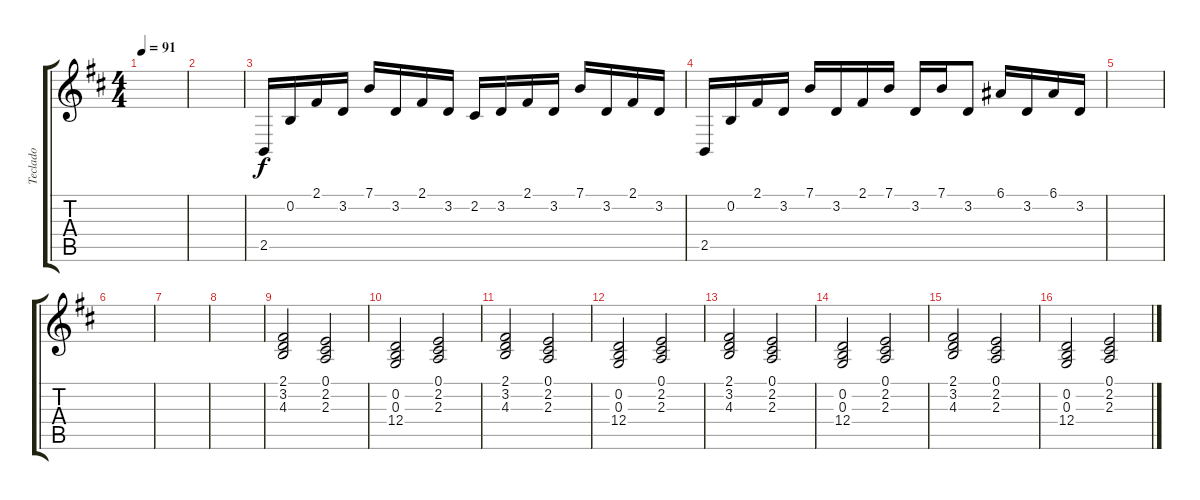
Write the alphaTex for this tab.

\track ("Teclado" "Teclado") {instrument fx1rain}
\staff {score tabs}
\tuning (E4 B3 G3 D3 A2 E2) {hide}
\ts (4 4)
\tempo 91
\clef g2
\ks d
|
|
2.5.16 0.2.16 2.1.16 3.2.16 7.1.16 3.2.16 2.1.16 3.2.16 2.2.16 3.2.16 2.1.16 3.2.16 7.1.16 3.2.16 2.1.16 3.2.16 |
2.5.16 0.2.16 2.1.16 3.2.16 7.1.16 3.2.16 2.1.16 7.1.16 3.2.16 7.1.16 3.2.8 6.1.16 3.2.16 6.1.16 3.2.16 |
|
|
|
|
(2.1 3.2 4.3).2{instrument stringensemble1} (0.1 2.2 2.3).2 |
(0.2 0.3 12.4).2 (0.1 2.2 2.3).2 |
(2.1 3.2 4.3).2 (0.1 2.2 2.3).2 |
(0.2 0.3 12.4).2 (0.1 2.2 2.3).2 |
(2.1 3.2 4.3).2 (0.1 2.2 2.3).2 |
(0.2 0.3 12.4).2 (0.1 2.2 2.3).2 |
(2.1 3.2 4.3).2 (0.1 2.2 2.3).2 |
(0.2 0.3 12.4).2 (0.1 2.2 2.3).2
